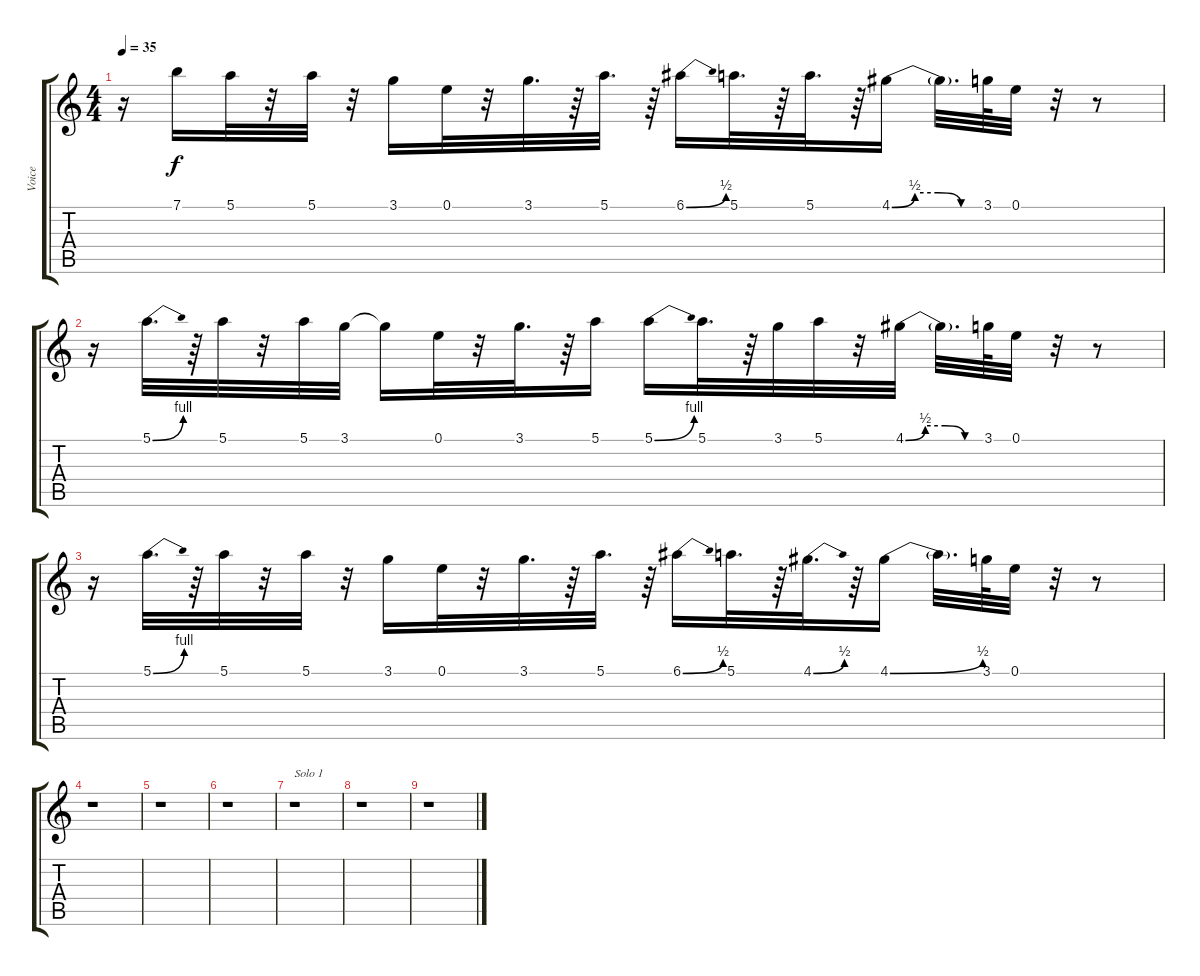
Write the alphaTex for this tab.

\track ("Voice" "Voice") {instrument distortionguitar}
\staff {score tabs}
\tuning (E4 B3 G3 D3 A2 E2) {hide}
\ts (4 4)
\tempo 35
\clef g2
\ks c
r.16{dy f} 7.1.16 5.1.32 r.32 5.1.32 r.32 3.1.16 0.1.32 r.32 3.1.32{d} r.64 5.1.32{d} r.64 6.1{be (bend 0 0 60 2)}.16 5.1.32{d} r.64 5.1.32{d} r.64 4.1{be (custom 0 0 15 2 30 2 45 0 60 0)}.16 4.1{t}.32{d} 3.1.64 0.1.32 r.32 r.8 |
r.16 5.1{be (bend 0 0 60 4)}.32{d} r.64 5.1.32 r.32 5.1.32 3.1.32 3.1{t}.16 0.1.32 r.32 3.1.32{d} r.64 5.1.16 5.1{be (bend 0 0 60 4)}.16 5.1.32{d} r.64 3.1.32 5.1.32 r.32 4.1{be (custom 0 0 15 2 30 2 45 0 60 0)}.32 4.1{t}.32{d} 3.1.64 0.1.32 r.32 r.8 |
r.16 5.1{be (bend 0 0 60 4)}.32{d} r.64 5.1.32 r.32 5.1.32 r.32 3.1.16 0.1.32 r.32 3.1.32{d} r.64 5.1.32{d} r.64 6.1{be (bend 0 0 60 2)}.16 5.1.32{d} r.64 4.1{be (bend 0 0 60 2)}.32{d} r.64 4.1{be (bend 0 0 60 2)}.16 4.1{t}.32{d} 3.1.64 0.1.32 r.32 r.8 |
r.1 |
r.1 |
r.1 |
r.1{txt "Solo 1"} |
r.1 |
r.1
